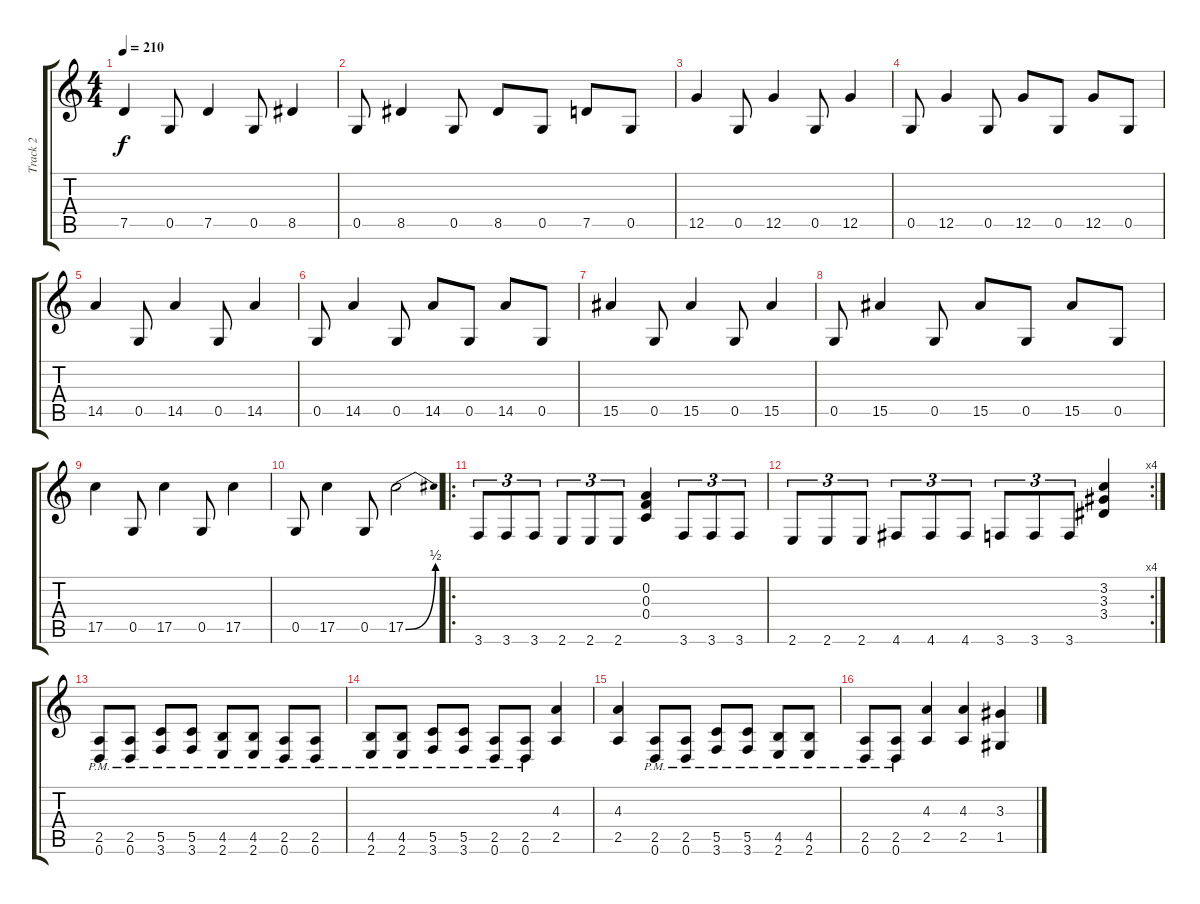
\track ("Track 2" "Track 2") {instrument distortionguitar}
\staff {score tabs}
\tuning (D4 A3 F3 C3 G2 D2) {hide}
\ts (4 4)
\tempo 210
\clef g2
\ks c
7.5.4{dy f} 0.5.8 7.5.4 0.5.8 8.5.4 |
0.5.8 8.5.4 0.5.8 8.5.8 0.5.8 7.5.8 0.5.8 |
12.5.4 0.5.8 12.5.4 0.5.8 12.5.4 |
0.5.8 12.5.4 0.5.8 12.5.8 0.5.8 12.5.8 0.5.8 |
14.5.4 0.5.8 14.5.4 0.5.8 14.5.4 |
0.5.8 14.5.4 0.5.8 14.5.8 0.5.8 14.5.8 0.5.8 |
15.5.4 0.5.8 15.5.4 0.5.8 15.5.4 |
0.5.8 15.5.4 0.5.8 15.5.8 0.5.8 15.5.8 0.5.8 |
17.5.4 0.5.8 17.5.4 0.5.8 17.5.4 |
0.5.8 17.5.4 0.5.8 17.5{be (bend 0 0 60 2)}.2 |
\ro
3.6.8{tu (3 2)} 3.6.8{tu (3 2)} 3.6.8{tu (3 2)} 2.6.8{tu (3 2)} 2.6.8{tu (3 2)} 2.6.8{tu (3 2)} (0.2 0.3 0.4).4 3.6.8{tu (3 2)} 3.6.8{tu (3 2)} 3.6.8{tu (3 2)} |
\rc 4
2.6.8{tu (3 2)} 2.6.8{tu (3 2)} 2.6.8{tu (3 2)} 4.6.8{tu (3 2)} 4.6.8{tu (3 2)} 4.6.8{tu (3 2)} 3.6.8{tu (3 2)} 3.6.8{tu (3 2)} 3.6.8{tu (3 2)} (3.2 3.3 3.4).4 |
(2.5{pm} 0.6{pm}).8 (2.5{pm} 0.6{pm}).8 (5.5{pm} 3.6{pm}).8 (5.5{pm} 3.6{pm}).8 (4.5{pm} 2.6{pm}).8 (4.5{pm} 2.6{pm}).8 (2.5{pm} 0.6{pm}).8 (2.5{pm} 0.6{pm}).8 |
(4.5{pm} 2.6{pm}).8 (4.5{pm} 2.6{pm}).8 (5.5{pm} 3.6{pm}).8 (5.5{pm} 3.6{pm}).8 (2.5{pm} 0.6{pm}).8 (2.5{pm} 0.6{pm}).8 (4.3 2.5).4 |
(4.3 2.5).4 (2.5{pm} 0.6{pm}).8 (2.5{pm} 0.6{pm}).8 (5.5{pm} 3.6{pm}).8 (5.5{pm} 3.6{pm}).8 (4.5{pm} 2.6{pm}).8 (4.5{pm} 2.6{pm}).8 |
(2.5{pm} 0.6{pm}).8 (2.5{pm} 0.6{pm}).8 (4.3 2.5).4 (4.3 2.5).4 (3.3 1.5).4
